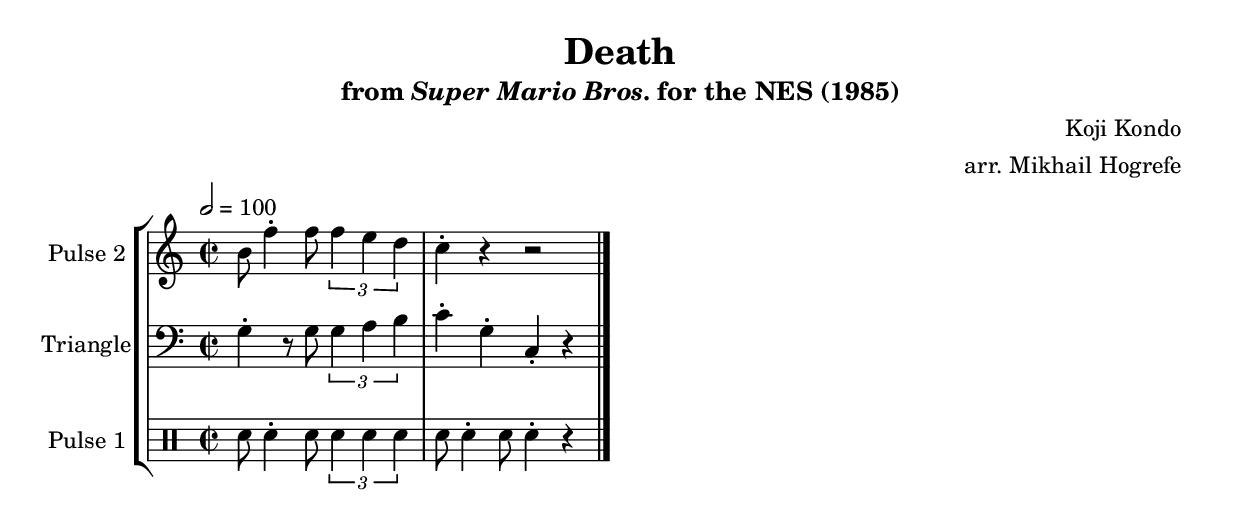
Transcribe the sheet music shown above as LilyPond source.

\version "2.20.0"

\book {
    \header {
        title = "Death"
        subtitle = \markup { "from" {\italic "Super Mario Bros."} "for the NES (1985)" }
        composer = "Koji Kondo"
        arranger = "arr. Mikhail Hogrefe"
    }

    \score {
        {
            \new StaffGroup <<
                \new Staff \relative c'' {
                    \set Staff.instrumentName = "Pulse 2"
                    \set Staff.shortInstrumentName = "P.2"
\accidentalStyle modern-cautionary
\key c \major
b8 f'4-. f8 \tuplet 3/2 { f4 e d } |
c4-. r r2 |
                }

                \new Staff \relative c' {
                    \set Staff.instrumentName = "Triangle"
                    \set Staff.shortInstrumentName = "T."
\accidentalStyle modern-cautionary
\clef bass
\key c \major
g4-. r8 g \tuplet 3/2 { g4 a b } |
c4-. g-. c,-. r |
                }

                \new DrumStaff {
                    \drummode {
                        \set Staff.instrumentName="Pulse 1"
                        \set Staff.shortInstrumentName="P.1"
\tempo 2 = 100
\time 2/2
sn8 sn4-. sn8 \tuplet 3/2 { sn4 sn sn } |
sn8 sn4-. sn8 sn4-. r |
\bar "|."
                    }
                }
            >>
        }
        \layout {
            \context {
                \Staff
                \RemoveEmptyStaves
            }
            \context {
                \DrumStaff
                \RemoveEmptyStaves
            }
        }
    }
}
